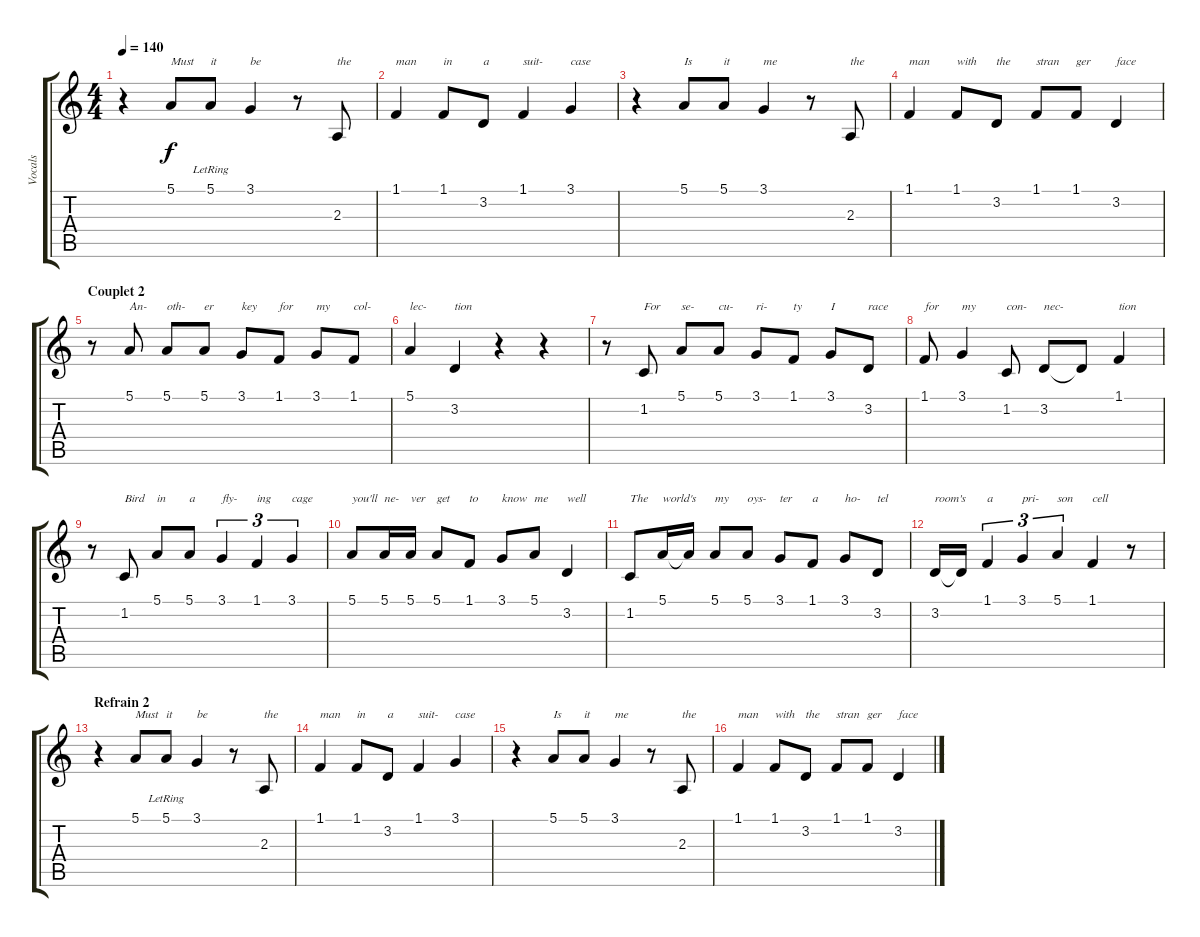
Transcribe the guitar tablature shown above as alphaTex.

\track ("Vocals" "Vocals") {instrument clarinet}
\staff {score tabs}
\tuning (E4 B3 G3 D3 A2 E2) {hide}
\ts (4 4)
\tempo 140
\clef g2
\ks c
r.4{dy f} 5.1.8{txt "Must"} 5.1{lr}.8{txt "it"} 3.1.4{txt "be"} r.8 2.3.8{txt "the"} |
1.1.4{txt "man"} 1.1.8{txt "in"} 3.2.8{txt "a"} 1.1.4{txt "suit-"} 3.1.4{txt "case"} |
r.4 5.1.8{txt "Is"} 5.1.8{txt "it"} 3.1.4{txt "me"} r.8 2.3.8{txt "the"} |
1.1.4{txt "man"} 1.1.8{txt "with"} 3.2.8{txt "the"} 1.1.8{txt "stran"} 1.1.8{txt "ger"} 3.2.4{txt "face"} |
\section ("" "Couplet 2")
r.8 5.1.8{txt "An-"} 5.1.8{txt "oth-"} 5.1.8{txt "er"} 3.1.8{txt "key"} 1.1.8{txt "for"} 3.1.8{txt "my"} 1.1.8{txt "col-"} |
5.1.4{txt "lec-"} 3.2.4{txt "tion"} r.4 r.4 |
r.8 1.2.8{txt "For"} 5.1.8{txt "se-"} 5.1.8{txt "cu-"} 3.1.8{txt "ri-"} 1.1.8{txt "ty"} 3.1.8{txt "I"} 3.2.8{txt "race"} |
1.1.8{txt "for"} 3.1.4{txt "my"} 1.2.8{txt "con-"} 3.2.8{txt "nec-"} 3.2{t}.8 1.1.4{txt "tion"} |
r.8 1.2.8{txt "Bird"} 5.1.8{txt "in"} 5.1.8{txt "a"} 3.1.4{tu (3 2) txt "fly-"} 1.1.4{tu (3 2) txt "ing"} 3.1.4{tu (3 2) txt "cage"} |
5.1.8{txt "you'll"} 5.1.16{txt "ne-"} 5.1.16{txt "ver"} 5.1.8{txt "get"} 1.1.8{txt "to"} 3.1.8{txt "know"} 5.1.8{txt "me"} 3.2.4{txt "well"} |
1.2.8{txt "The"} 5.1.16{txt "world's"} 5.1{t}.16 5.1.8{txt "my"} 5.1.8{txt "oys-"} 3.1.8{txt "ter"} 1.1.8{txt "a"} 3.1.8{txt "ho-"} 3.2.8{txt "tel"} |
3.2.16{txt "room's"} 3.2{t}.16 1.1.4{tu (3 2) txt "a"} 3.1.4{tu (3 2) txt "pri-"} 5.1.4{tu (3 2) txt "son"} 1.1.4{txt "cell"} r.8 |
\section ("" "Refrain 2")
r.4 5.1.8{txt "Must"} 5.1{lr}.8{txt "it"} 3.1.4{txt "be"} r.8 2.3.8{txt "the"} |
1.1.4{txt "man"} 1.1.8{txt "in"} 3.2.8{txt "a"} 1.1.4{txt "suit-"} 3.1.4{txt "case"} |
r.4 5.1.8{txt "Is"} 5.1.8{txt "it"} 3.1.4{txt "me"} r.8 2.3.8{txt "the"} |
1.1.4{txt "man"} 1.1.8{txt "with"} 3.2.8{txt "the"} 1.1.8{txt "stran"} 1.1.8{txt "ger"} 3.2.4{txt "face"}
